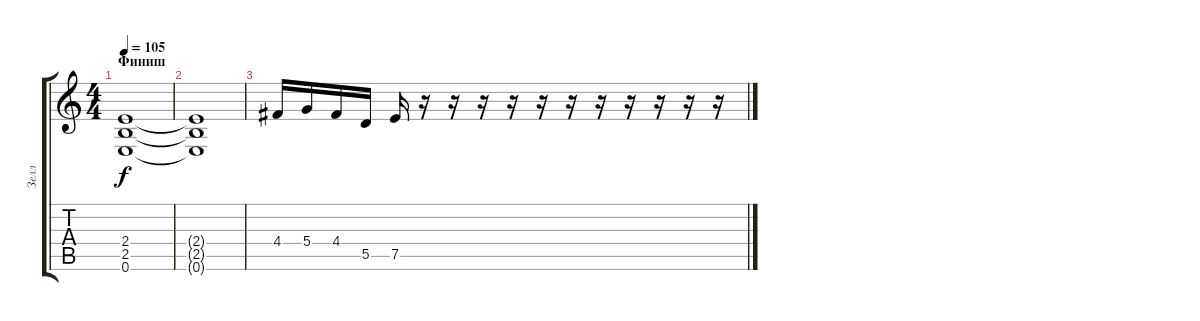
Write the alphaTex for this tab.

\track ("Зелл" "Зелл") {instrument distortionguitar}
\staff {score tabs}
\tuning (E4 B3 G3 D3 A2 E2) {hide}
\ts (4 4)
\section ("" "Финиш")
\tempo 105
\clef g2
\ks c
(2.4 2.5 0.6).1{dy f} |
(2.4{t} 2.5{t} 0.6{t}).1 |
4.4.16 5.4.16 4.4.16 5.5.16 7.5.16 r.16 r.16 r.16 r.16 r.16 r.16 r.16 r.16 r.16 r.16 r.16
